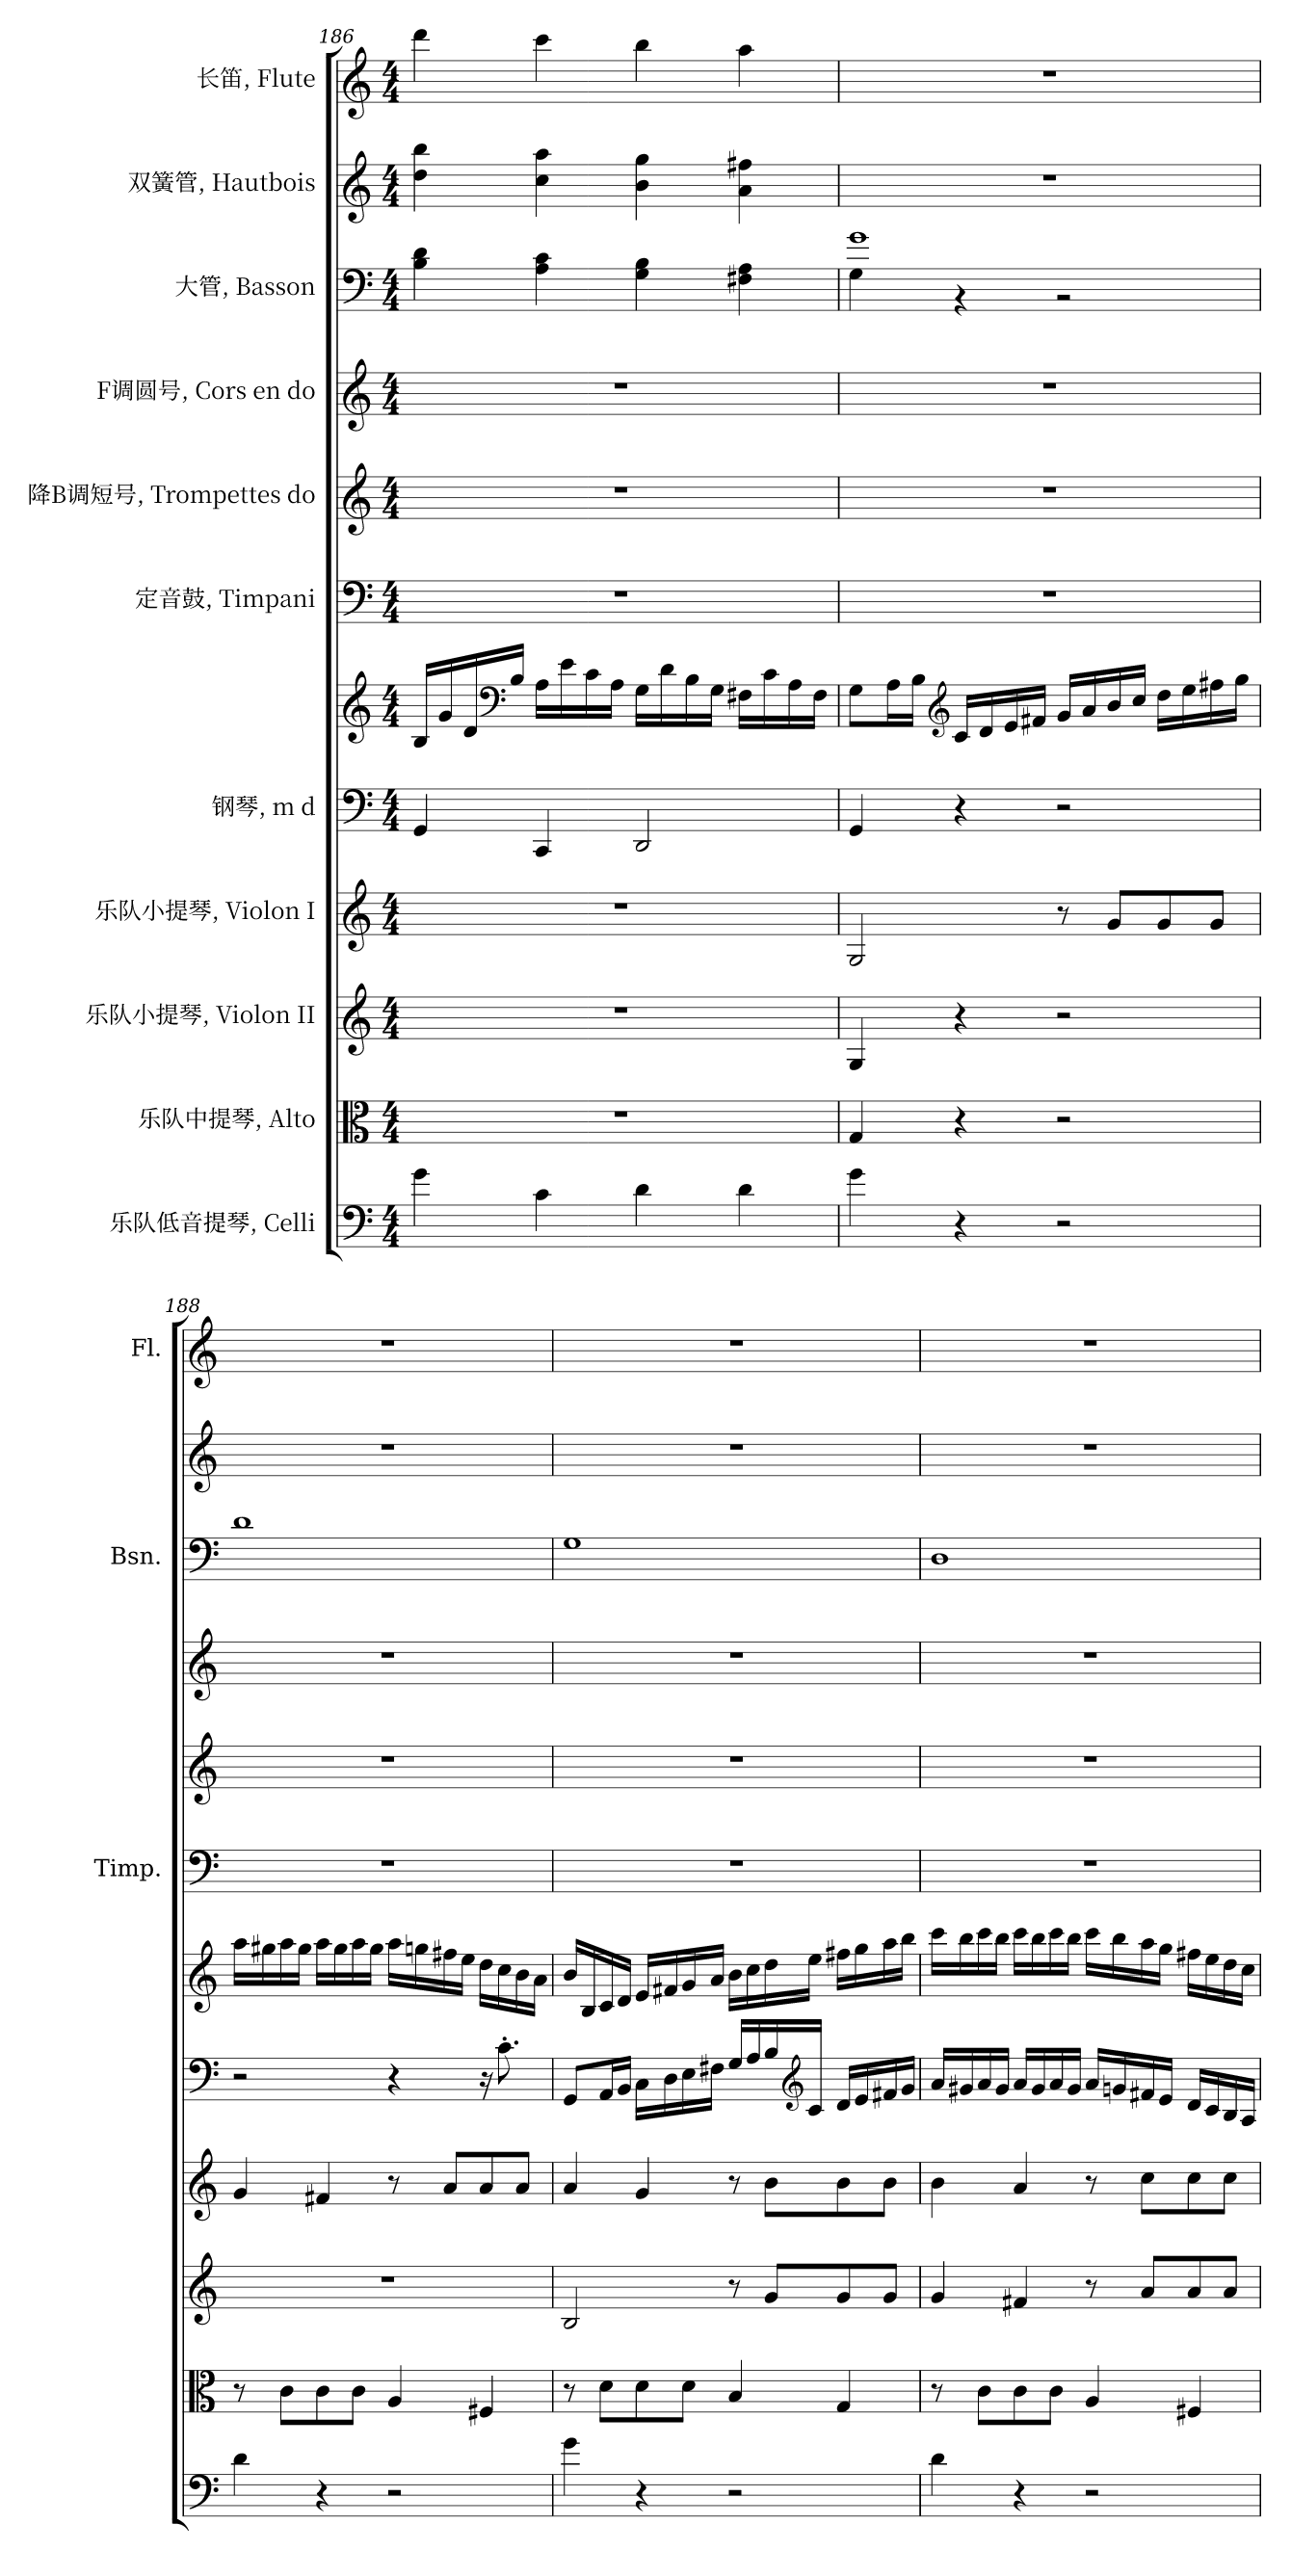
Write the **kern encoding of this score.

**kern	**kern	**kern	**kern	**kern	**kern	**kern	**kern	**kern	**kern	**kern	**kern
*part11	*part10	*part9	*part8	*part7	*part7	*part6	*part5	*part4	*part3	*part2	*part1
*staff12	*staff11	*staff10	*staff9	*staff8	*staff7	*staff6	*staff5	*staff4	*staff3	*staff2	*staff1
*I"乐队低音提琴, Celli	*I"乐队中提琴, Alto	*I"乐队小提琴, Violon II	*I"乐队小提琴, Violon I	*I"钢琴, m d	*	*I"定音鼓, Timpani	*I"降B调短号, Trompettes do	*I"F调圆号, Cors en do	*I"大管, Basson	*I"双簧管, Hautbois	*I"长笛, Flute
*	*	*	*	*	*	*I'Timp.	*	*	*I'Bsn.	*	*I'Fl.
*clefF4	*clefC3	*clefG2	*clefG2	*clefF4	*clefG2	*clefF4	*clefG2	*clefG2	*clefF4	*clefG2	*clefG2
*ITrd7c12	*	*	*	*	*	*	*ITrd1c2	*ITrd4c7	*	*	*
*k[]	*k[]	*k[]	*k[]	*k[]	*k[]	*k[]	*k[b-e-]	*k[b-]	*k[]	*k[]	*k[]
*M4/4	*M4/4	*M4/4	*M4/4	*M4/4	*M4/4	*M4/4	*M4/4	*M4/4	*M4/4	*M4/4	*M4/4
=186	=186	=186	=186	=186	=186	=186	=186	=186	=186	=186	=186
4G\	1r	1r	1r	4GG/	16B/LL	1r	1r	1r	4B\ 4d\	4dd\ 4bb\	4ddd\
.	.	.	.	.	16g/	.	.	.	.	.	.
.	.	.	.	.	16d/	.	.	.	.	.	.
*	*	*	*	*	*clefF4	*	*	*	*	*	*
.	.	.	.	.	16B/JJ	.	.	.	.	.	.
4C\	.	.	.	4CC/	16A\LL	.	.	.	4A\ 4c\	4cc\ 4aa\	4ccc\
.	.	.	.	.	16e\	.	.	.	.	.	.
.	.	.	.	.	16c\	.	.	.	.	.	.
.	.	.	.	.	16A\JJ	.	.	.	.	.	.
4D\	.	.	.	2DD/	16G\LL	.	.	.	4G\ 4B\	4b\ 4gg\	4bb\
.	.	.	.	.	16d\	.	.	.	.	.	.
.	.	.	.	.	16B\	.	.	.	.	.	.
.	.	.	.	.	16G\JJ	.	.	.	.	.	.
4D\	.	.	.	.	16F#X\LL	.	.	.	4F#X\ 4A\	4a\ 4ff#X\	4aa\
.	.	.	.	.	16c\	.	.	.	.	.	.
.	.	.	.	.	16A\	.	.	.	.	.	.
.	.	.	.	.	16F#\JJ	.	.	.	.	.	.
!!LO:PB:g=z
=187	=187	=187	=187	=187	=187	=187	=187	=187	=187	=187	=187
*	*	*	*	*	*	*	*	*	*^	*	*
4G\	4G/	4G/	2G/	4GG/	8G\L	1r	1r	1r	1g	4G\	1r	1r
.	.	.	.	.	16A\L	.	.	.	.	.	.	.
.	.	.	.	.	16B\JJ	.	.	.	.	.	.	.
*	*	*	*	*	*clefG2	*	*	*	*	*	*	*
4r	4r	4r	.	4r	16c/LL	.	.	.	.	4r	.	.
.	.	.	.	.	16d/	.	.	.	.	.	.	.
.	.	.	.	.	16e/	.	.	.	.	.	.	.
.	.	.	.	.	16f#X/JJ	.	.	.	.	.	.	.
2r	2r	2r	8r	2r	16g/LL	.	.	.	.	2r	.	.
.	.	.	.	.	16a/	.	.	.	.	.	.	.
.	.	.	8g/L	.	16b/	.	.	.	.	.	.	.
.	.	.	.	.	16cc/JJ	.	.	.	.	.	.	.
.	.	.	8g/	.	16dd\LL	.	.	.	.	.	.	.
.	.	.	.	.	16ee\	.	.	.	.	.	.	.
.	.	.	8g/J	.	16ff#X\	.	.	.	.	.	.	.
.	.	.	.	.	16gg\JJ	.	.	.	.	.	.	.
*	*	*	*	*	*	*	*	*	*v	*v	*	*
=188	=188	=188	=188	=188	=188	=188	=188	=188	=188	=188	=188
4D\	8r	1r	4g/	2r	16aa\LL	1r	1r	1r	1d	1r	1r
.	.	.	.	.	16gg#X\	.	.	.	.	.	.
.	8c\L	.	.	.	16aa\	.	.	.	.	.	.
.	.	.	.	.	16gg#\JJ	.	.	.	.	.	.
4r	8c\	.	4f#X/	.	16aa\LL	.	.	.	.	.	.
.	.	.	.	.	16gg#\	.	.	.	.	.	.
.	8c\J	.	.	.	16aa\	.	.	.	.	.	.
.	.	.	.	.	16gg#\JJ	.	.	.	.	.	.
2r	4A/	.	8r	4r	16aa\LL	.	.	.	.	.	.
.	.	.	.	.	16ggn\	.	.	.	.	.	.
.	.	.	8a/L	.	16ff#X\	.	.	.	.	.	.
.	.	.	.	.	16ee\JJ	.	.	.	.	.	.
.	4F#X/	.	8a/	16r	16dd\LL	.	.	.	.	.	.
.	.	.	.	8.c'\	16cc\	.	.	.	.	.	.
.	.	.	8a/J	.	16b\	.	.	.	.	.	.
.	.	.	.	.	16a\JJ	.	.	.	.	.	.
!!LO:PB:g=z
=189	=189	=189	=189	=189	=189	=189	=189	=189	=189	=189	=189
4G\	8r	2B/	4a/	8GG/L	16b/LL	1r	1r	1r	1G	1r	1r
.	.	.	.	.	16B/	.	.	.	.	.	.
.	8d\L	.	.	16AA/L	16c/	.	.	.	.	.	.
.	.	.	.	16BB/JJ	16d/JJ	.	.	.	.	.	.
4r	8d\	.	4g/	16C\LL	16e/LL	.	.	.	.	.	.
.	.	.	.	16D\	16f#X/	.	.	.	.	.	.
.	8d\J	.	.	16E\	16g/	.	.	.	.	.	.
.	.	.	.	16F#X\JJ	16a/JJ	.	.	.	.	.	.
2r	4B/	8r	8r	16G/LL	16b\LL	.	.	.	.	.	.
.	.	.	.	16A/	16cc\	.	.	.	.	.	.
.	.	8g/L	8b\L	16B/	16dd\	.	.	.	.	.	.
*	*	*	*	*clefG2	*	*	*	*	*	*	*
.	.	.	.	16c/JJ	16ee\JJ	.	.	.	.	.	.
.	4G/	8g/	8b\	16d/LL	16ff#X\LL	.	.	.	.	.	.
.	.	.	.	16e/	16gg\	.	.	.	.	.	.
.	.	8g/J	8b\J	16f#X/	16aa\	.	.	.	.	.	.
.	.	.	.	16g/JJ	16bb\JJ	.	.	.	.	.	.
!!LO:PB:g=z
=190	=190	=190	=190	=190	=190	=190	=190	=190	=190	=190	=190
4D\	8r	4g/	4b\	16a/LL	16ccc\LL	1r	1r	1r	1D	1r	1r
.	.	.	.	16g#X/	16bb\	.	.	.	.	.	.
.	8c\L	.	.	16a/	16ccc\	.	.	.	.	.	.
.	.	.	.	16g#/JJ	16bb\JJ	.	.	.	.	.	.
4r	8c\	4f#X/	4a/	16a/LL	16ccc\LL	.	.	.	.	.	.
.	.	.	.	16g#/	16bb\	.	.	.	.	.	.
.	8c\J	.	.	16a/	16ccc\	.	.	.	.	.	.
.	.	.	.	16g#/JJ	16bb\JJ	.	.	.	.	.	.
2r	4A/	8r	8r	16a/LL	16ccc\LL	.	.	.	.	.	.
.	.	.	.	16gn/	16bb\	.	.	.	.	.	.
.	.	8a/L	8cc\L	16f#X/	16aa\	.	.	.	.	.	.
.	.	.	.	16e/JJ	16gg\JJ	.	.	.	.	.	.
.	4F#X/	8a/	8cc\	16d/LL	16ff#X\LL	.	.	.	.	.	.
.	.	.	.	16c/	16ee\	.	.	.	.	.	.
.	.	8a/J	8cc\J	16B/	16dd\	.	.	.	.	.	.
.	.	.	.	16A/JJ	16cc\JJ	.	.	.	.	.	.
=	=	=	=	=	=	=	=	=	=	=	=
*-	*-	*-	*-	*-	*-	*-	*-	*-	*-	*-	*-
